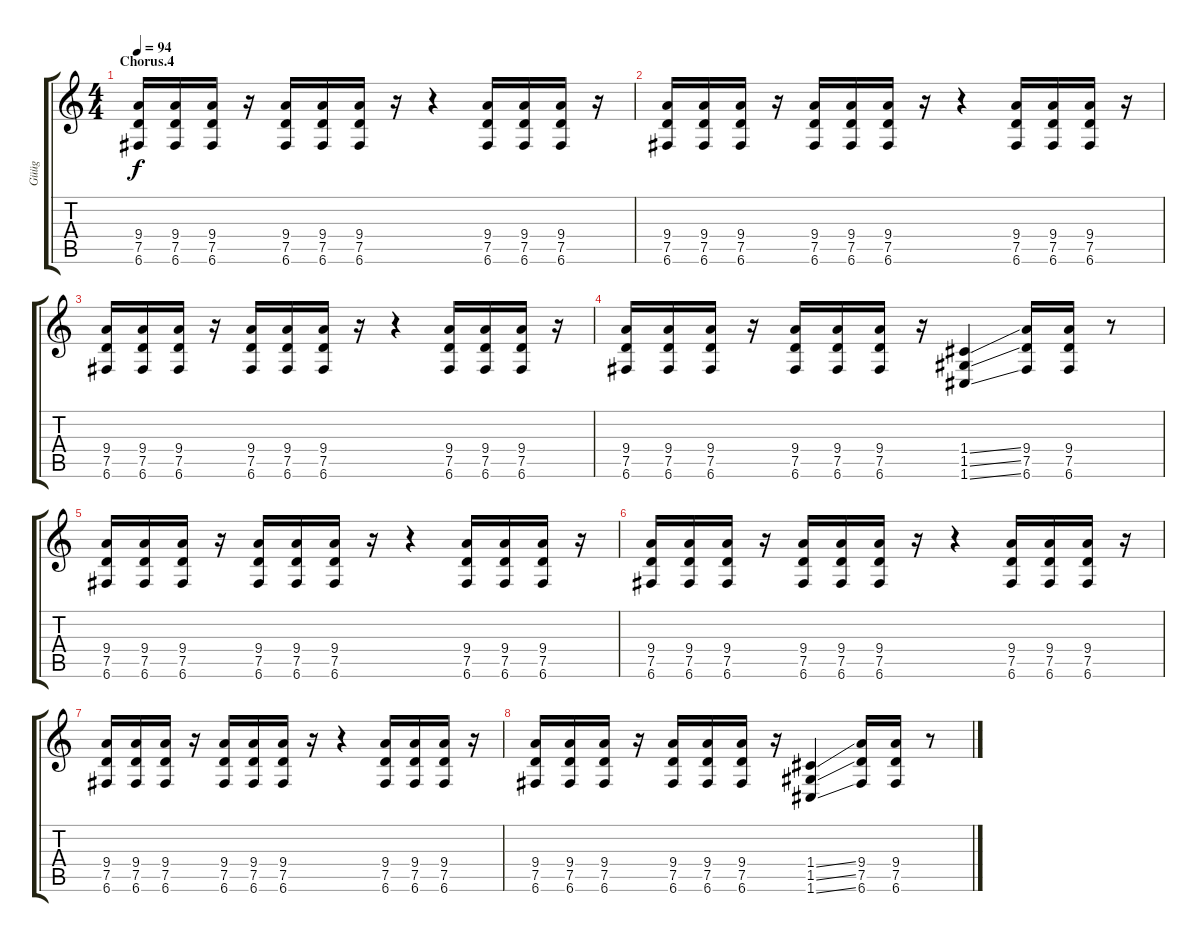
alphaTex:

\track ("Güüg" "Güüg") {instrument distortionguitar}
\staff {score tabs}
\tuning (D4 A3 F3 C3 G2 C2) {hide}
\ts (4 4)
\section ("" "Chorus.4")
\tempo 94
\clef g2
\ks c
(9.4 7.5 6.6).16{dy f} (9.4 7.5 6.6).16 (9.4 7.5 6.6).16 r.16 (9.4 7.5 6.6).16 (9.4 7.5 6.6).16 (9.4 7.5 6.6).16 r.16 r.4 (9.4 7.5 6.6).16 (9.4 7.5 6.6).16 (9.4 7.5 6.6).16 r.16 |
(9.4 7.5 6.6).16 (9.4 7.5 6.6).16 (9.4 7.5 6.6).16 r.16 (9.4 7.5 6.6).16 (9.4 7.5 6.6).16 (9.4 7.5 6.6).16 r.16 r.4 (9.4 7.5 6.6).16 (9.4 7.5 6.6).16 (9.4 7.5 6.6).16 r.16 |
(9.4 7.5 6.6).16 (9.4 7.5 6.6).16 (9.4 7.5 6.6).16 r.16 (9.4 7.5 6.6).16 (9.4 7.5 6.6).16 (9.4 7.5 6.6).16 r.16 r.4 (9.4 7.5 6.6).16 (9.4 7.5 6.6).16 (9.4 7.5 6.6).16 r.16 |
(9.4 7.5 6.6).16 (9.4 7.5 6.6).16 (9.4 7.5 6.6).16 r.16 (9.4 7.5 6.6).16 (9.4 7.5 6.6).16 (9.4 7.5 6.6).16 r.16 (1.4{ss} 1.5{ss} 1.6{ss}).4 (9.4 7.5 6.6).16 (9.4 7.5 6.6).16 r.8 |
(9.4 7.5 6.6).16 (9.4 7.5 6.6).16 (9.4 7.5 6.6).16 r.16 (9.4 7.5 6.6).16 (9.4 7.5 6.6).16 (9.4 7.5 6.6).16 r.16 r.4 (9.4 7.5 6.6).16 (9.4 7.5 6.6).16 (9.4 7.5 6.6).16 r.16 |
(9.4 7.5 6.6).16 (9.4 7.5 6.6).16 (9.4 7.5 6.6).16 r.16 (9.4 7.5 6.6).16 (9.4 7.5 6.6).16 (9.4 7.5 6.6).16 r.16 r.4 (9.4 7.5 6.6).16 (9.4 7.5 6.6).16 (9.4 7.5 6.6).16 r.16 |
(9.4 7.5 6.6).16 (9.4 7.5 6.6).16 (9.4 7.5 6.6).16 r.16 (9.4 7.5 6.6).16 (9.4 7.5 6.6).16 (9.4 7.5 6.6).16 r.16 r.4 (9.4 7.5 6.6).16 (9.4 7.5 6.6).16 (9.4 7.5 6.6).16 r.16 |
(9.4 7.5 6.6).16 (9.4 7.5 6.6).16 (9.4 7.5 6.6).16 r.16 (9.4 7.5 6.6).16 (9.4 7.5 6.6).16 (9.4 7.5 6.6).16 r.16 (1.4{ss} 1.5{ss} 1.6{ss}).4 (9.4 7.5 6.6).16 (9.4 7.5 6.6).16 r.8
